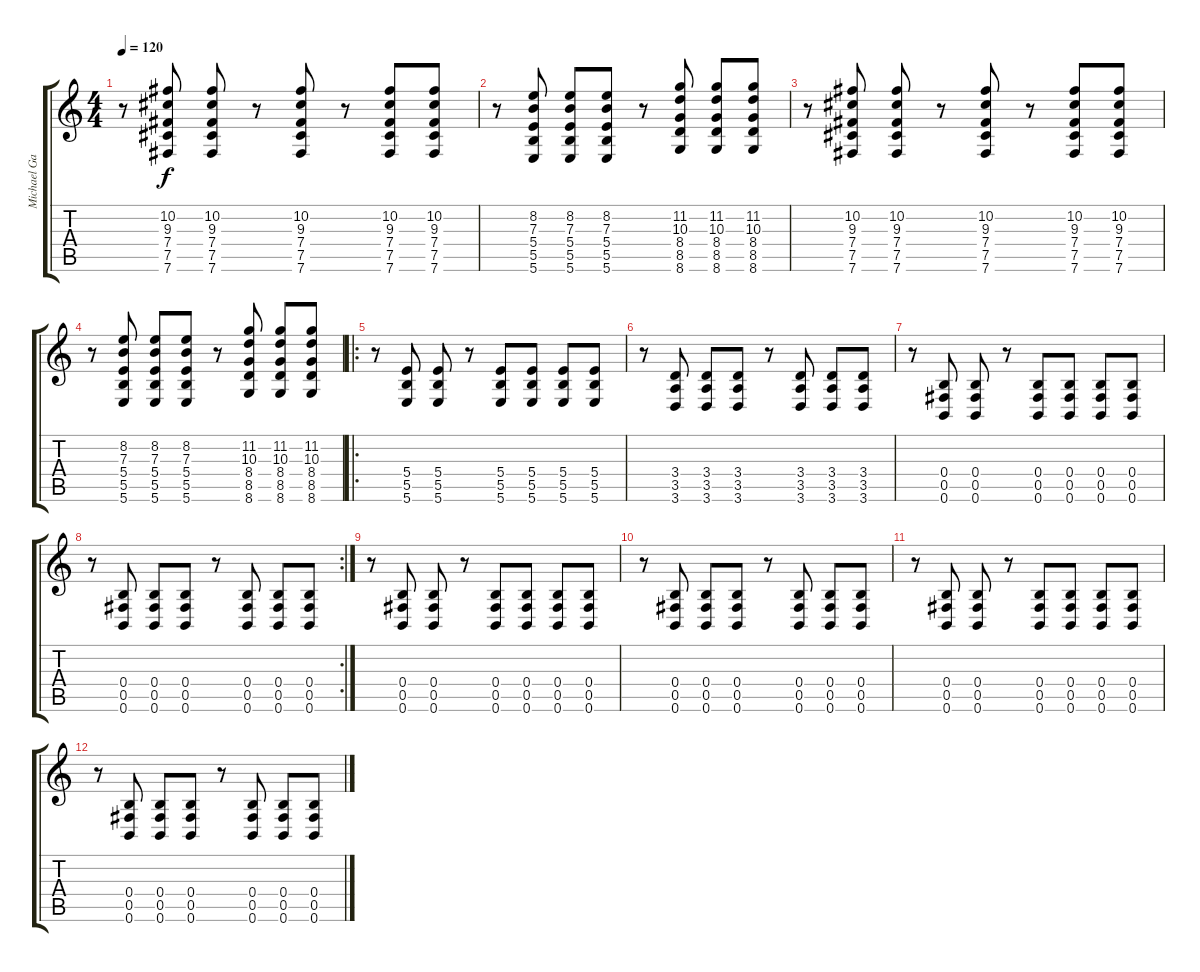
\track ("Michael Gallagher Dist" "Michael Ga") {instrument overdrivenguitar}
\staff {score tabs}
\tuning (Db4 Ab3 E3 B2 Gb2 B1) {hide}
\ts (4 4)
\tempo 120
\clef g2
\ks c
r.8{dy f} (10.2 9.3 7.4 7.5 7.6).8 (10.2 9.3 7.4 7.5 7.6).8 r.8 (10.2 9.3 7.4 7.5 7.6).8 r.8 (10.2 9.3 7.4 7.5 7.6).8 (10.2 9.3 7.4 7.5 7.6).8 |
r.8 (8.2 7.3 5.4 5.5 5.6).8 (8.2 7.3 5.4 5.5 5.6).8 (8.2 7.3 5.4 5.5 5.6).8 r.8 (11.2 10.3 8.4 8.5 8.6).8 (11.2 10.3 8.4 8.5 8.6).8 (11.2 10.3 8.4 8.5 8.6).8 |
r.8 (10.2 9.3 7.4 7.5 7.6).8 (10.2 9.3 7.4 7.5 7.6).8 r.8 (10.2 9.3 7.4 7.5 7.6).8 r.8 (10.2 9.3 7.4 7.5 7.6).8 (10.2 9.3 7.4 7.5 7.6).8 |
r.8 (8.2 7.3 5.4 5.5 5.6).8 (8.2 7.3 5.4 5.5 5.6).8 (8.2 7.3 5.4 5.5 5.6).8 r.8 (11.2 10.3 8.4 8.5 8.6).8 (11.2 10.3 8.4 8.5 8.6).8 (11.2 10.3 8.4 8.5 8.6).8 |
\ro
r.8 (5.4 5.5 5.6).8 (5.4 5.5 5.6).8 r.8 (5.4 5.5 5.6).8 (5.4 5.5 5.6).8 (5.4 5.5 5.6).8 (5.4 5.5 5.6).8 |
r.8 (3.4 3.5 3.6).8 (3.4 3.5 3.6).8 (3.4 3.5 3.6).8 r.8 (3.4 3.5 3.6).8 (3.4 3.5 3.6).8 (3.4 3.5 3.6).8 |
r.8 (0.4 0.5 0.6).8 (0.4 0.5 0.6).8 r.8 (0.4 0.5 0.6).8 (0.4 0.5 0.6).8 (0.4 0.5 0.6).8 (0.4 0.5 0.6).8 |
\rc 2
r.8 (0.4 0.5 0.6).8 (0.4 0.5 0.6).8 (0.4 0.5 0.6).8 r.8 (0.4 0.5 0.6).8 (0.4 0.5 0.6).8 (0.4 0.5 0.6).8 |
r.8 (0.4 0.5 0.6).8 (0.4 0.5 0.6).8 r.8 (0.4 0.5 0.6).8 (0.4 0.5 0.6).8 (0.4 0.5 0.6).8 (0.4 0.5 0.6).8 |
r.8 (0.4 0.5 0.6).8 (0.4 0.5 0.6).8 (0.4 0.5 0.6).8 r.8 (0.4 0.5 0.6).8 (0.4 0.5 0.6).8 (0.4 0.5 0.6).8 |
r.8 (0.4 0.5 0.6).8 (0.4 0.5 0.6).8 r.8 (0.4 0.5 0.6).8 (0.4 0.5 0.6).8 (0.4 0.5 0.6).8 (0.4 0.5 0.6).8 |
r.8 (0.4 0.5 0.6).8 (0.4 0.5 0.6).8 (0.4 0.5 0.6).8 r.8 (0.4 0.5 0.6).8 (0.4 0.5 0.6).8 (0.4 0.5 0.6).8
